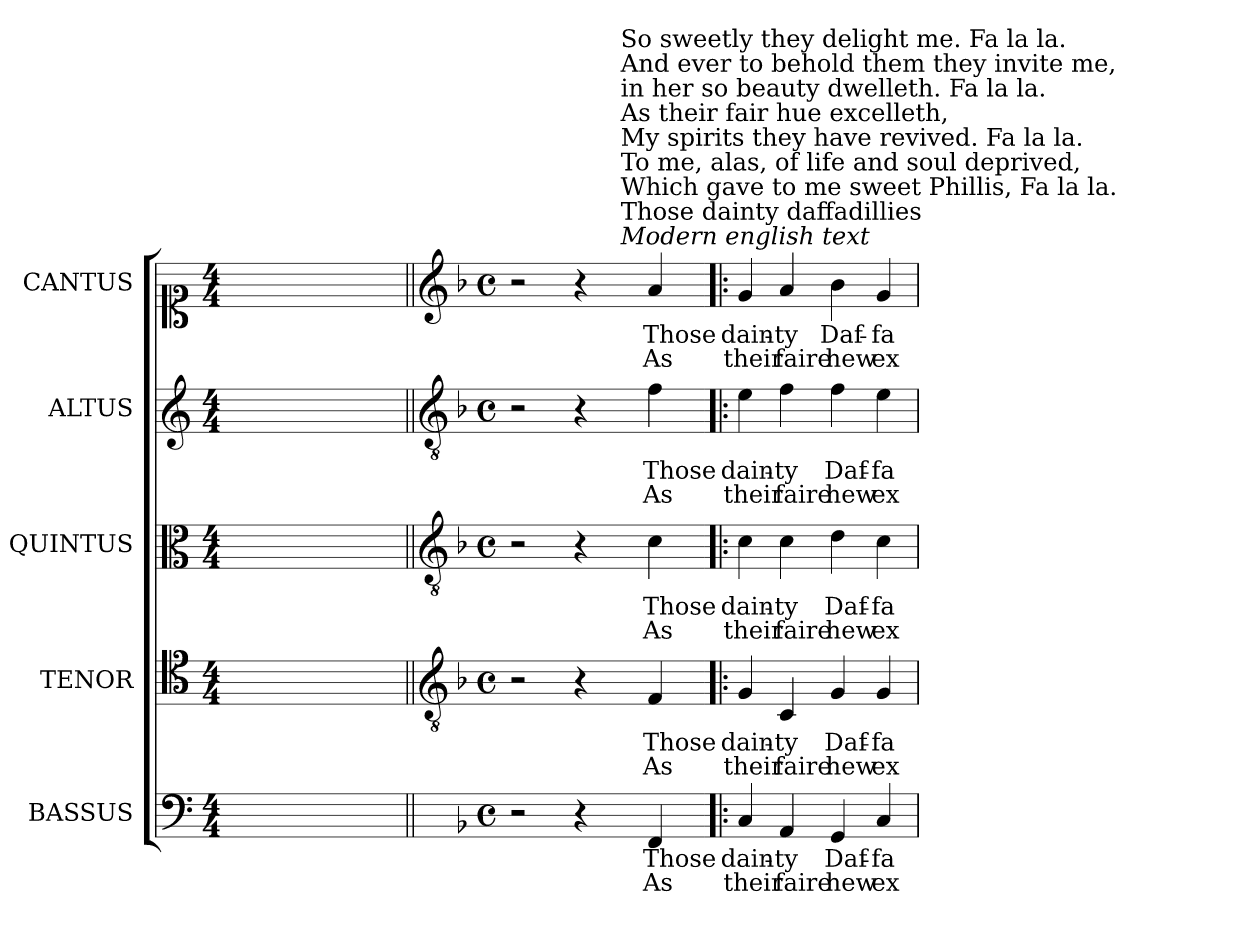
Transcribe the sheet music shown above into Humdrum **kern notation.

**kern	**text	**text	**kern	**text	**text	**kern	**text	**text	**kern	**text	**text	**kern	**text	**text
*part5	*part5	*part5	*part4	*part4	*part4	*part3	*part3	*part3	*part2	*part2	*part2	*part1	*part1	*part1
*staff5	*staff5	*staff5	*staff4	*staff4	*staff4	*staff3	*staff3	*staff3	*staff2	*staff2	*staff2	*staff1	*staff1	*staff1
*I"BASSUS	*	*	*I"TENOR	*	*	*I"QUINTUS	*	*	*I"ALTUS	*	*	*I"CANTUS	*	*
*I'B	*	*	*I'T	*	*	*	*	*	*I'A.	*	*	*I'S	*	*
!!LO:PB:g=z
*clefF4	*	*	*clefC4	*	*	*clefC3	*	*	*clefG2	*	*	*clefC1	*	*
*	*	*	*ITrd7c12	*	*	*ITrd7c12	*	*	*ITrd7c12	*	*	*	*	*
*k[]	*	*	*k[]	*	*	*k[]	*	*	*k[]	*	*	*k[]	*	*
*C:	*	*	*C:	*	*	*C:	*	*	*C:	*	*	*C:	*	*
*M4/4	*	*	*M4/4	*	*	*M4/4	*	*	*M4/4	*	*	*M4/4	*	*
=1	=1	=1	=1	=1	=1	=1	=1	=1	=1	=1	=1	=1	=1	=1
!	!	!	!	!	!	!	!	!	!	!	!	!LO:TX:a:i:t=Original English text	!	!
!	!	!	!	!	!	!	!	!	!	!	!	!LO:TX:t=Those dainty Daffadillies	!	!
!	!	!	!	!	!	!	!	!	!	!	!	!LO:TX:t=Which gave to mee sweet Phillis, Fa la la.	!	!
!	!	!	!	!	!	!	!	!	!	!	!	!LO:TX:t=To mee, alas, of life and soule deprived,	!	!
!	!	!	!	!	!	!	!	!	!	!	!	!LO:TX:t=My spirits they have revived.  Fa la la.	!	!
!	!	!	!	!	!	!	!	!	!	!	!	!LO:TX:t=As their faire hew excelleth,	!	!
!	!	!	!	!	!	!	!	!	!	!	!	!LO:TX:t=in her so beautie dwelleth.  Fa la la.	!	!
!	!	!	!	!	!	!	!	!	!	!	!	!LO:TX:t=And ever to behold them they invite mee,	!	!
!	!	!	!	!	!	!	!	!	!	!	!	!LO:TX:t=So sweetly they delight mee.  Fa la la.	!	!
*	*	*	*	*	*	*	*	*	*	*	*	*^	*	*
1ryy	.	.	1ryy	.	.	1ryy	.	.	1ryy	.	.	1ryy	2ryy	.	.
.	.	.	.	.	.	.	.	.	.	.	.	.	4ryy	.	.
.	.	.	.	.	.	.	.	.	.	.	.	.	8ryy	.	.
.	.	.	.	.	.	.	.	.	.	.	.	.	16ryy	.	.
.	.	.	.	.	.	.	.	.	.	.	.	.	32ryy	.	.
.	.	.	.	.	.	.	.	.	.	.	.	.	64ryy	.	.
.	.	.	.	.	.	.	.	.	.	.	.	.	128...ryy	.	.
*	*	*	*	*	*	*	*	*	*	*	*	*MM160	*	*	*
.	.	.	.	.	.	.	.	.	.	.	.	.	1024ryy	.	.
=1||	=1||	=1||	=1||	=1||	=1||	=1||	=1||	=1||	=1||	=1||	=1||	=1||	=1||	=1||	=1||
*	*	*	*clefGv2	*	*	*clefGv2	*	*	*clefGv2	*	*	*clefG2	*	*	*
*k[b-]	*	*	*k[b-]	*	*	*k[b-]	*	*	*k[b-]	*	*	*k[b-]	*	*	*
*F:	*	*	*F:	*	*	*F:	*	*	*F:	*	*	*F:	*	*	*
*M4/4	*	*	*M4/4	*	*	*M4/4	*	*	*M4/4	*	*	*M4/4	*	*	*
*met(c)	*	*	*met(c)	*	*	*met(c)	*	*	*met(c)	*	*	*met(c)	*	*	*
2r	.	.	2r	.	.	2r	.	.	2r	.	.	2r	2ryy	.	.
4r	.	.	4r	.	.	4r	.	.	4r	.	.	4r	16ryy	.	.
.	.	.	.	.	.	.	.	.	.	.	.	.	32ryy	.	.
.	.	.	.	.	.	.	.	.	.	.	.	.	64ryy	.	.
.	.	.	.	.	.	.	.	.	.	.	.	.	128ryy	.	.
.	.	.	.	.	.	.	.	.	.	.	.	.	256ryy	.	.
.	.	.	.	.	.	.	.	.	.	.	.	.	1024ryy	.	.
!	!	!	!	!	!	!	!	!	!	!	!	!	!LO:TX:a:i:t=Modern english text	!	!
!	!	!	!	!	!	!	!	!	!	!	!	!	!LO:TX:t=Those dainty daffadillies	!	!
!	!	!	!	!	!	!	!	!	!	!	!	!	!LO:TX:t=Which gave to me sweet Phillis,  Fa la la.	!	!
!	!	!	!	!	!	!	!	!	!	!	!	!	!LO:TX:t=To me, alas, of life and soul deprived,	!	!
!	!	!	!	!	!	!	!	!	!	!	!	!	!LO:TX:t=My spirits they have revived.  Fa la la.	!	!
!	!	!	!	!	!	!	!	!	!	!	!	!	!LO:TX:t=As their fair hue excelleth,	!	!
!	!	!	!	!	!	!	!	!	!	!	!	!	!LO:TX:t=in her so beauty dwelleth. Fa la la.	!	!
!	!	!	!	!	!	!	!	!	!	!	!	!	!LO:TX:t=And ever to behold them they invite me,	!	!
!	!	!	!	!	!	!	!	!	!	!	!	!	!LO:TX:t=So sweetly they delight me.  Fa la la.	!	!
.	.	.	.	.	.	.	.	.	.	.	.	.	4ryy	.	.
!	!LO:LY:b:color=#000000	!LO:LY:b:color=#000000	!	!	!	!	!	!	!	!	!	!	!	!	!
!	!	!	!	!LO:LY:b:color=#000000	!LO:LY:b:color=#000000	!	!	!	!	!	!	!	!	!	!
!	!	!	!	!	!	!	!LO:LY:b:color=#000000	!LO:LY:b:color=#000000	!	!	!	!	!	!	!
!	!	!	!	!	!	!	!	!	!	!LO:LY:b:color=#000000	!LO:LY:b:color=#000000	!	!	!	!
!	!	!	!	!	!	!	!	!	!	!	!	!	!	!LO:LY:b:color=#000000	!LO:LY:b:color=#000000
4FFi/	Those	As	4FFi/	Those	As	4Ci\	Those	As	4Fi\	Those	As	4ai/	.	Those	As
.	.	.	.	.	.	.	.	.	.	.	.	.	8ryy	.	.
.	.	.	.	.	.	.	.	.	.	.	.	.	512.ryy	.	.
*	*	*	*	*	*	*	*	*	*	*	*	*v	*v	*	*
=2!|:	=2!|:	=2!|:	=2!|:	=2!|:	=2!|:	=2!|:	=2!|:	=2!|:	=2!|:	=2!|:	=2!|:	=2!|:	=2!|:	=2!|:
*	*	*	*	*	*	*	*	*	*	*	*	*^	*	*
!	!LO:LY:b:color=#000000	!LO:LY:b:color=#000000	!	!	!	!	!	!	!	!	!	!	!	!	!
*	*	*	*	*	*	*	*	*	*	*	*	*v	*v	*	*
*	*	*	*	*	*	*	*	*	*	*	*	*^	*	*
!	!	!	!	!LO:LY:b:color=#000000	!LO:LY:b:color=#000000	!	!	!	!	!	!	!	!	!	!
*	*	*	*	*	*	*	*	*	*	*	*	*v	*v	*	*
*	*	*	*	*	*	*	*	*	*	*	*	*^	*	*
!	!	!	!	!	!	!	!LO:LY:b:color=#000000	!LO:LY:b:color=#000000	!	!	!	!	!	!	!
*	*	*	*	*	*	*	*	*	*	*	*	*v	*v	*	*
*	*	*	*	*	*	*	*	*	*	*	*	*^	*	*
!	!	!	!	!	!	!	!	!	!	!LO:LY:b:color=#000000	!LO:LY:b:color=#000000	!	!	!	!
*	*	*	*	*	*	*	*	*	*	*	*	*v	*v	*	*
*	*	*	*	*	*	*	*	*	*	*	*	*^	*	*
!	!	!	!	!	!	!	!	!	!	!	!	!	!	!LO:LY:b:color=#000000	!LO:LY:b:color=#000000
*	*	*	*	*	*	*	*	*	*	*	*	*v	*v	*	*
4Ci/	dain-	their	4GGi/	dain-	their	4Ci\	dain-	their	4Ei\	dain-	their	4gi/	dain-	their
!	!LO:LY:b:color=#000000	!LO:LY:b:color=#000000	!	!	!	!	!	!	!	!	!	!	!	!
!	!	!	!	!LO:LY:b:color=#000000	!LO:LY:b:color=#000000	!	!	!	!	!	!	!	!	!
!	!	!	!	!	!	!	!LO:LY:b:color=#000000	!LO:LY:b:color=#000000	!	!	!	!	!	!
!	!	!	!	!	!	!	!	!	!	!LO:LY:b:color=#000000	!LO:LY:b:color=#000000	!	!	!
!	!	!	!	!	!	!	!	!	!	!	!	!	!LO:LY:b:color=#000000	!LO:LY:b:color=#000000
4AAi/	-ty	faire	4CCi/	-ty	faire	4Ci\	-ty	faire	4Fi\	-ty	faire	4ai/	-ty	faire
!	!LO:LY:b:color=#000000	!LO:LY:b:color=#000000	!	!	!	!	!	!	!	!	!	!	!	!
!	!	!	!	!LO:LY:b:color=#000000	!LO:LY:b:color=#000000	!	!	!	!	!	!	!	!	!
!	!	!	!	!	!	!	!LO:LY:b:color=#000000	!LO:LY:b:color=#000000	!	!	!	!	!	!
!	!	!	!	!	!	!	!	!	!	!LO:LY:b:color=#000000	!LO:LY:b:color=#000000	!	!	!
!	!	!	!	!	!	!	!	!	!	!	!	!	!LO:LY:b:color=#000000	!LO:LY:b:color=#000000
4GGi/	Daf-	hew	4GGi/	Daf-	hew	4Di\	Daf-	hew	4Fi\	Daf-	hew	4b-i\	Daf-	hew
!	!LO:LY:b:color=#000000	!LO:LY:b:color=#000000	!	!	!	!	!	!	!	!	!	!	!	!
!	!	!	!	!LO:LY:b:color=#000000	!LO:LY:b:color=#000000	!	!	!	!	!	!	!	!	!
!	!	!	!	!	!	!	!LO:LY:b:color=#000000	!LO:LY:b:color=#000000	!	!	!	!	!	!
!	!	!	!	!	!	!	!	!	!	!LO:LY:b:color=#000000	!LO:LY:b:color=#000000	!	!	!
!	!	!	!	!	!	!	!	!	!	!	!	!	!LO:LY:b:color=#000000	!LO:LY:b:color=#000000
4Ci/	-fa-	ex-	4GGi/	-fa-	ex-	4Ci\	-fa-	ex-	4Ei\	-fa-	ex-	4gi/	-fa-	ex-
=	=	=	=	=	=	=	=	=	=	=	=	=	=	=
*-	*-	*-	*-	*-	*-	*-	*-	*-	*-	*-	*-	*-	*-	*-
